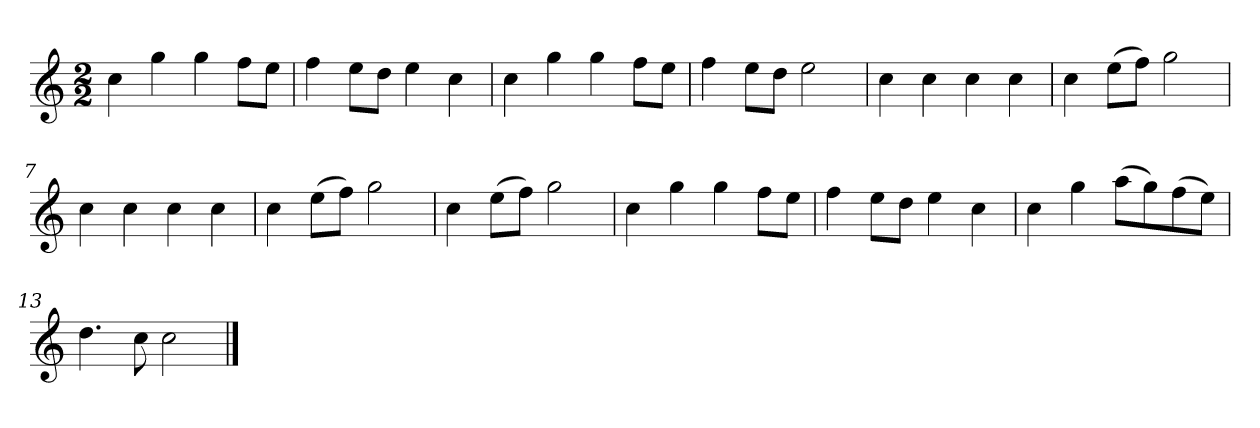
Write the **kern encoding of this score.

**kern
*part1
*staff1
*k[]
*M2/2
*MM120
=1
4cc
4gg
4gg
8ffL
8eeJ
=2
4ff
8eeL
8ddJ
4ee
4cc
=3
4cc
4gg
4gg
8ffL
8eeJ
=4
4ff
8eeL
8ddJ
2ee
=5
4cc
4cc
4cc
4cc
=6
4cc
(8eeL
8ffJ)
2gg
=7
4cc
4cc
4cc
4cc
=8
4cc
(8eeL
8ffJ)
2gg
=9
4cc
(8eeL
8ffJ)
2gg
=10
4cc
4gg
4gg
8ffL
8eeJ
=11
4ff
8eeL
8ddJ
4ee
4cc
=12
4cc
4gg
(8aaL
8gg)
(8ff
8eeJ)
=13
4.dd
8cc
2cc
==
*-
